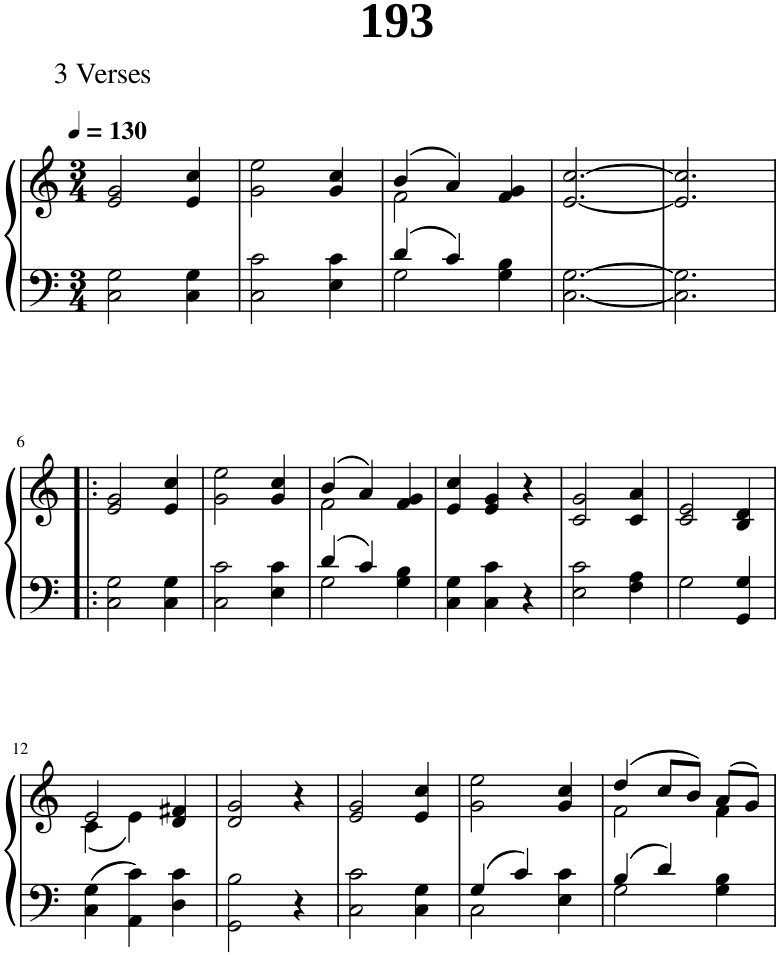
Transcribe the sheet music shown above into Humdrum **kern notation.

**kern	**kern
*part1	*part1
*staff2	*staff1
*I"Piano	*
*I'Pno.	*
*clefF4	*clefG2
*k[]	*k[]
*M3/4	*M3/4
*MM130	*MM130
=1	=1
2C\ 2G\	2e/ 2g/
4C\ 4G\	4e/ 4cc/
=2	=2
2C\ 2c\	2g\ 2ee\
4E\ 4c\	4g/ 4cc/
=3	=3
*^	*^
4d/	2G\	(4b/	2f\
4c/	.	4a/)	.
4ryy	4G\ 4B\	4f/ 4g/	4ryy
*v	*v	*	*
*	*v	*v
=4	=4
[2.C\ [2.G\	[2.e/ [2.cc/
=5	=5
2.C\] 2.G\]	2.e/] 2.cc/]
!!LO:LB:g=z
=6!|:	=6!|:
2C\ 2G\	2e/ 2g/
4C\ 4G\	4e/ 4cc/
=7	=7
2C\ 2c\	2g\ 2ee\
4E\ 4c\	4g/ 4cc/
=8	=8
*^	*^
4d/	2G\	(4b/	2f\
4c/	.	4a/)	.
4ryy	4G\ 4B\	4f/ 4g/	4ryy
*v	*v	*	*
*	*v	*v
=9	=9
4C\ 4G\	4e/ 4cc/
4C\ 4c\	4e/ 4g/
4r	4r
=10	=10
2E\ 2c\	2c/ 2g/
4F\ 4A\	4c/ 4a/
=11	=11
2G\	2c/ 2e/
4GG/ 4G/	4B/ 4d/
!!LO:LB:g=z
=12	=12
*	*^
4C\ 4G\	2e/	(4c\
4AA\ 4c\	.	4e\)
4D\ 4c\	4d/ 4f#X/	4ryy
*	*v	*v
=13	=13
2GG\ 2B\	2d/ 2g/
4r	4r
=14	=14
2C\ 2c\	2e/ 2g/
4C\ 4G\	4e/ 4cc/
=15	=15
*^	*
4G/	2C\	2g\ 2ee\
4c/	.	.
4ryy	4E\ 4c\	4g/ 4cc/
=16	=16	=16
*	*	*^
4B/	2G\	(4dd/	2f\
4d/	.	8cc/L	.
.	.	8b/J)	.
4ryy	4G\ 4B\	(8a/L	4f\
.	.	8g/J)	.
*v	*v	*	*
*	*v	*v
=	=
*-	*-
